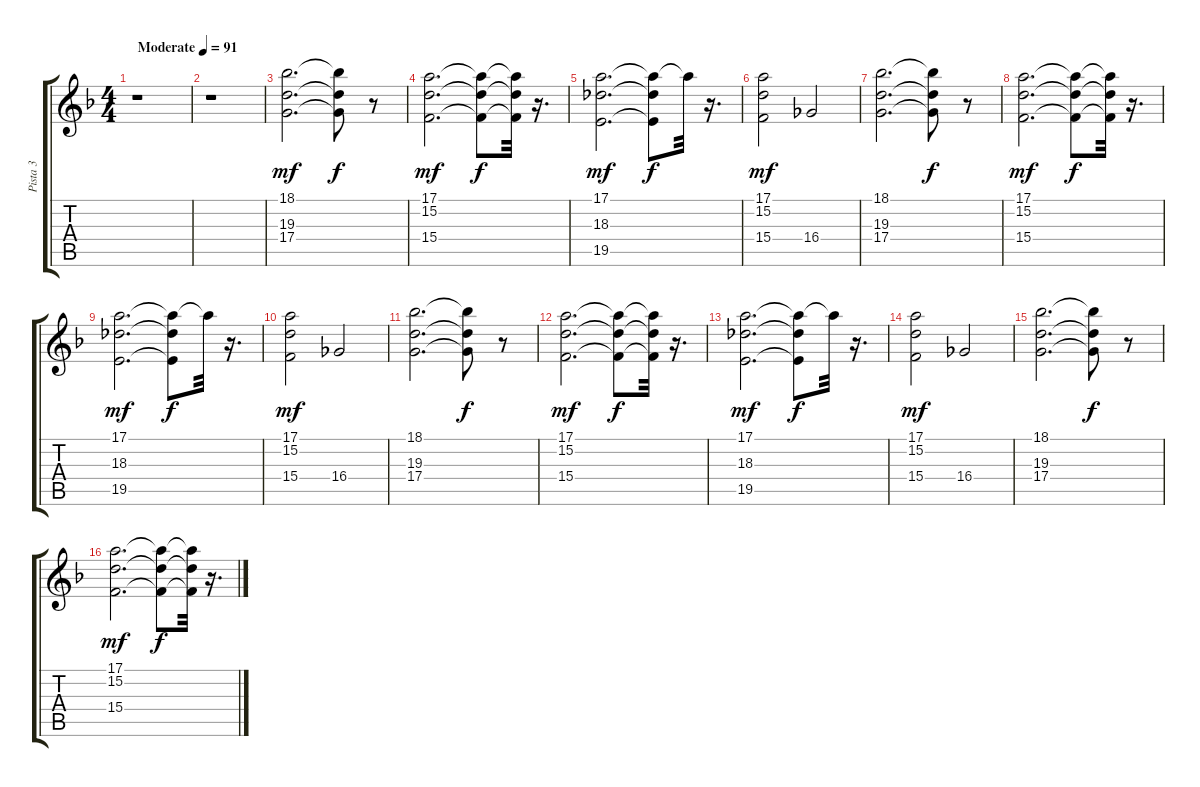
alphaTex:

\track ("Pista 3" "Pista 3") {instrument stringensemble2}
\staff {score tabs}
\tuning (E4 B3 G3 D3 A2 E2) {hide}
\ts (4 4)
\tempo (91 "Moderate")
\clef g2
\ks f
r.1{dy mf instrument stringensemble2} |
r.1 |
(18.1 19.3 17.4).2{d volume 5} (18.1{t} 19.3{t} 17.4{t}).8{dy f} r.8 |
(17.1 15.2 15.4).2{d dy mf} (17.1{t} 15.2{t} 15.4{t}).8{dy f} (17.1{t} 15.2{t} 15.4{t}).32 r.16{d} |
(17.1 18.3 19.5).2{d dy mf} (17.1{t} 18.3{t} 19.5{t}).8{dy f} 17.1{t}.32 r.16{d} |
(17.1 15.2 15.4).2{dy mf} 16.4.2 |
(18.1 19.3 17.4).2{d} (18.1{t} 19.3{t} 17.4{t}).8{dy f} r.8 |
(17.1 15.2 15.4).2{d dy mf} (17.1{t} 15.2{t} 15.4{t}).8{dy f} (17.1{t} 15.2{t} 15.4{t}).32 r.16{d} |
(17.1 18.3 19.5).2{d dy mf} (17.1{t} 18.3{t} 19.5{t}).8{dy f} 17.1{t}.32 r.16{d} |
(17.1 15.2 15.4).2{dy mf} 16.4.2 |
(18.1 19.3 17.4).2{d} (18.1{t} 19.3{t} 17.4{t}).8{dy f} r.8 |
(17.1 15.2 15.4).2{d dy mf} (17.1{t} 15.2{t} 15.4{t}).8{dy f} (17.1{t} 15.2{t} 15.4{t}).32 r.16{d} |
(17.1 18.3 19.5).2{d dy mf} (17.1{t} 18.3{t} 19.5{t}).8{dy f} 17.1{t}.32 r.16{d} |
(17.1 15.2 15.4).2{dy mf} 16.4.2 |
(18.1 19.3 17.4).2{d} (18.1{t} 19.3{t} 17.4{t}).8{dy f} r.8 |
(17.1 15.2 15.4).2{d dy mf volume 4} (17.1{t} 15.2{t} 15.4{t}).8{dy f} (17.1{t} 15.2{t} 15.4{t}).32 r.16{d}
